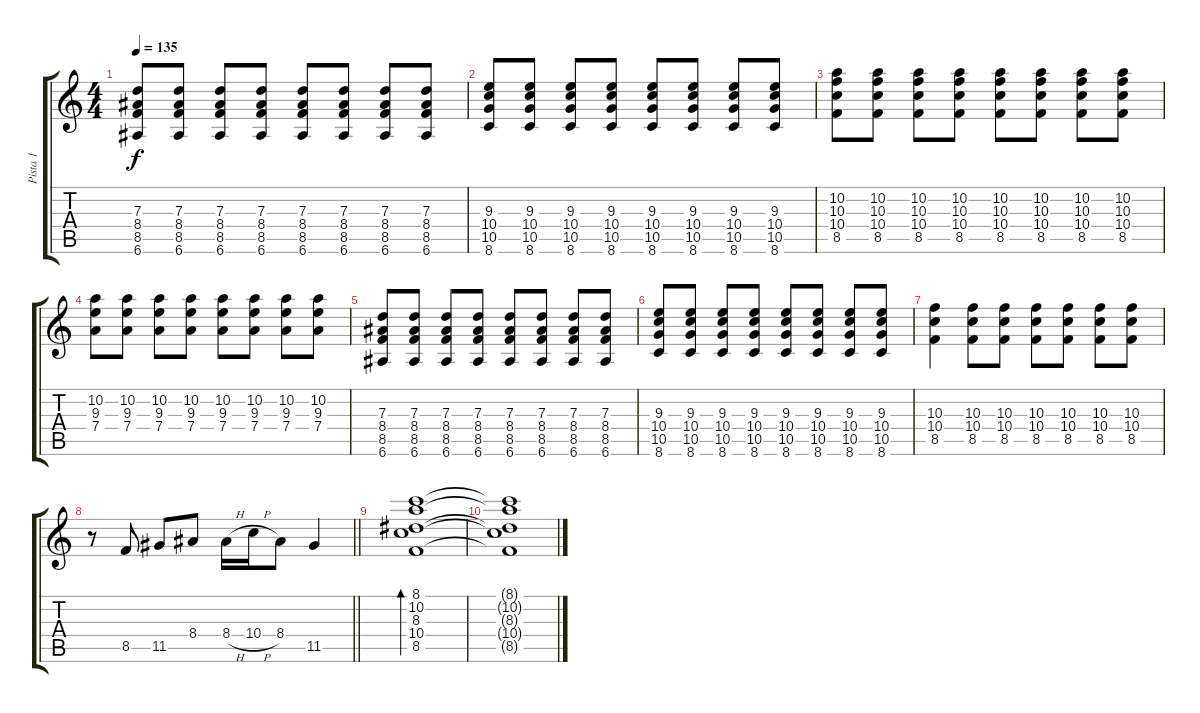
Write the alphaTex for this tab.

\track ("Pista 1" "Pista 1") {instrument distortionguitar}
\staff {score tabs}
\tuning (E4 B3 G3 D3 A2 E2) {hide}
\ts (4 4)
\tempo 135
\clef g2
\ks c
(7.3 8.4 8.5 6.6).8{dy f} (7.3 8.4 8.5 6.6).8 (7.3 8.4 8.5 6.6).8 (7.3 8.4 8.5 6.6).8 (7.3 8.4 8.5 6.6).8 (7.3 8.4 8.5 6.6).8 (7.3 8.4 8.5 6.6).8 (7.3 8.4 8.5 6.6).8 |
(9.3 10.4 10.5 8.6).8 (9.3 10.4 10.5 8.6).8 (9.3 10.4 10.5 8.6).8 (9.3 10.4 10.5 8.6).8 (9.3 10.4 10.5 8.6).8 (9.3 10.4 10.5 8.6).8 (9.3 10.4 10.5 8.6).8 (9.3 10.4 10.5 8.6).8 |
(10.2 10.3 10.4 8.5).8 (10.2 10.3 10.4 8.5).8 (10.2 10.3 10.4 8.5).8 (10.2 10.3 10.4 8.5).8 (10.2 10.3 10.4 8.5).8 (10.2 10.3 10.4 8.5).8 (10.2 10.3 10.4 8.5).8 (10.2 10.3 10.4 8.5).8 |
(10.2 9.3 7.4).8 (10.2 9.3 7.4).8 (10.2 9.3 7.4).8 (10.2 9.3 7.4).8 (10.2 9.3 7.4).8 (10.2 9.3 7.4).8 (10.2 9.3 7.4).8 (10.2 9.3 7.4).8 |
(7.3 8.4 8.5 6.6).8 (7.3 8.4 8.5 6.6).8 (7.3 8.4 8.5 6.6).8 (7.3 8.4 8.5 6.6).8 (7.3 8.4 8.5 6.6).8 (7.3 8.4 8.5 6.6).8 (7.3 8.4 8.5 6.6).8 (7.3 8.4 8.5 6.6).8 |
(9.3 10.4 10.5 8.6).8 (9.3 10.4 10.5 8.6).8 (9.3 10.4 10.5 8.6).8 (9.3 10.4 10.5 8.6).8 (9.3 10.4 10.5 8.6).8 (9.3 10.4 10.5 8.6).8 (9.3 10.4 10.5 8.6).8 (9.3 10.4 10.5 8.6).8 |
(10.3 10.4 8.5).4 (10.3 10.4 8.5).8 (10.3 10.4 8.5).8 (10.3 10.4 8.5).8 (10.3 10.4 8.5).8 (10.3 10.4 8.5).8 (10.3 10.4 8.5).8 |
\barLineRight lightlight
r.8 8.5.8 11.5.8 8.4.8 8.4{h}.16 10.4{h}.16 8.4.8 11.5.4 |
(8.1 10.2 8.3 10.4 8.5).1{bd 480 volume 0} |
(8.1{t} 10.2{t} 8.3{t} 10.4{t} 8.5{t}).1
